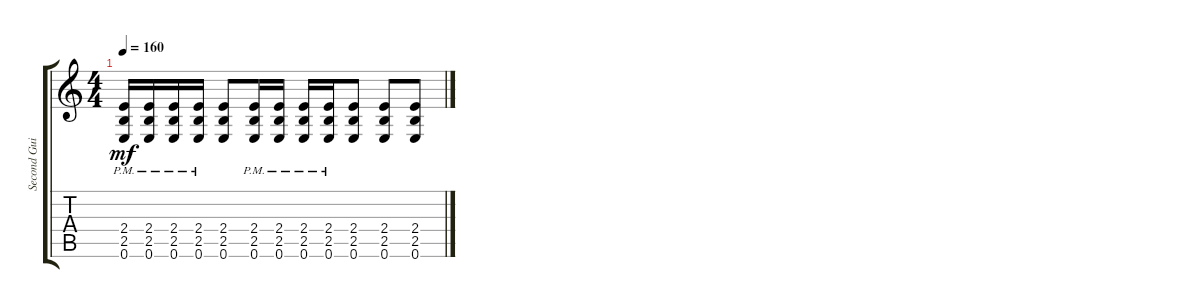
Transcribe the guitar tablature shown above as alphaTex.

\track ("Second Guitar" "Second Gui") {instrument distortionguitar}
\staff {score tabs}
\tuning (E4 B3 G3 D3 A2 E2) {hide}
\ts (4 4)
\tempo 160
\clef g2
\ks c
(2.4{pm} 2.5{pm} 0.6{pm}).16{dy mf} (2.4{pm} 2.5{pm} 0.6{pm}).16 (2.4{pm} 2.5{pm} 0.6{pm}).16 (2.4{pm} 2.5{pm} 0.6{pm}).16 (2.4 2.5 0.6).8 (2.4{pm} 2.5{pm} 0.6{pm}).16 (2.4{pm} 2.5{pm} 0.6{pm}).16 (2.4{pm} 2.5{pm} 0.6{pm}).16 (2.4{pm} 2.5{pm} 0.6{pm}).16 (2.4 2.5 0.6).8 (2.4 2.5 0.6).8 (2.4 2.5 0.6).8
